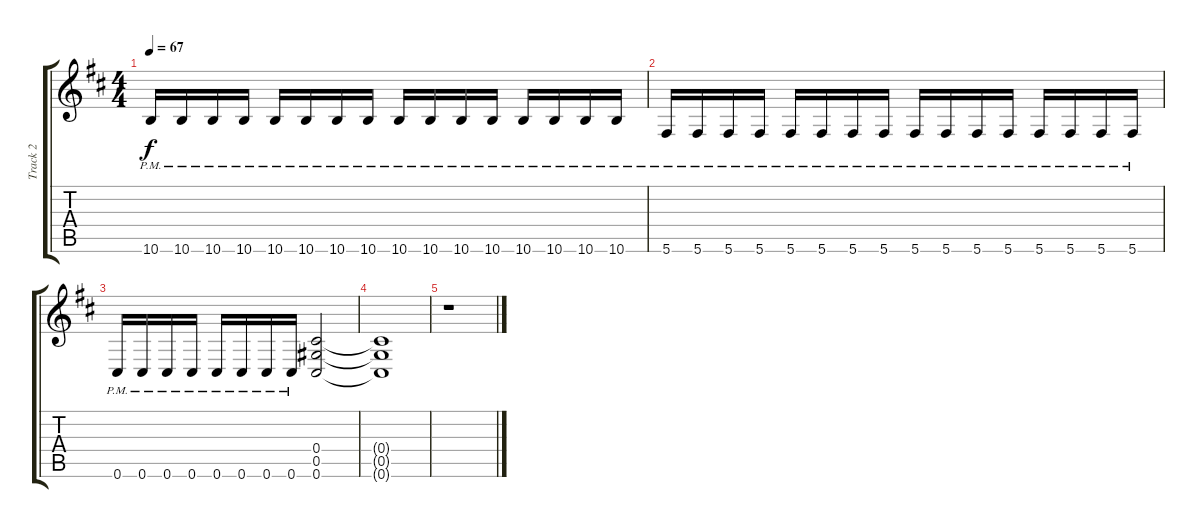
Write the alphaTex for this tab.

\track ("Track 2" "Track 2") {instrument distortionguitar}
\staff {score tabs}
\tuning (Eb4 Bb3 Gb3 Db3 Ab2 Db2) {hide}
\ts (4 4)
\tempo 67
\clef g2
\ks d
10.6{pm}.16{dy f balance 16} 10.6{pm}.16 10.6{pm}.16 10.6{pm}.16 10.6{pm}.16 10.6{pm}.16 10.6{pm}.16 10.6{pm}.16 10.6{pm}.16 10.6{pm}.16 10.6{pm}.16 10.6{pm}.16 10.6{pm}.16 10.6{pm}.16 10.6{pm}.16 10.6{pm}.16 |
5.6{pm}.16{balance 0} 5.6{pm}.16 5.6{pm}.16 5.6{pm}.16 5.6{pm}.16 5.6{pm}.16 5.6{pm}.16 5.6{pm}.16 5.6{pm}.16 5.6{pm}.16 5.6{pm}.16 5.6{pm}.16 5.6{pm}.16 5.6{pm}.16 5.6{pm}.16 5.6{pm}.16 |
0.6{pm}.16{balance 16} 0.6{pm}.16 0.6{pm}.16 0.6{pm}.16 0.6{pm}.16 0.6{pm}.16 0.6{pm}.16 0.6{pm}.16 (0.4 0.5 0.6).2 |
(0.4{t} 0.5{t} 0.6{t}).1{volume 0} |
r.1
